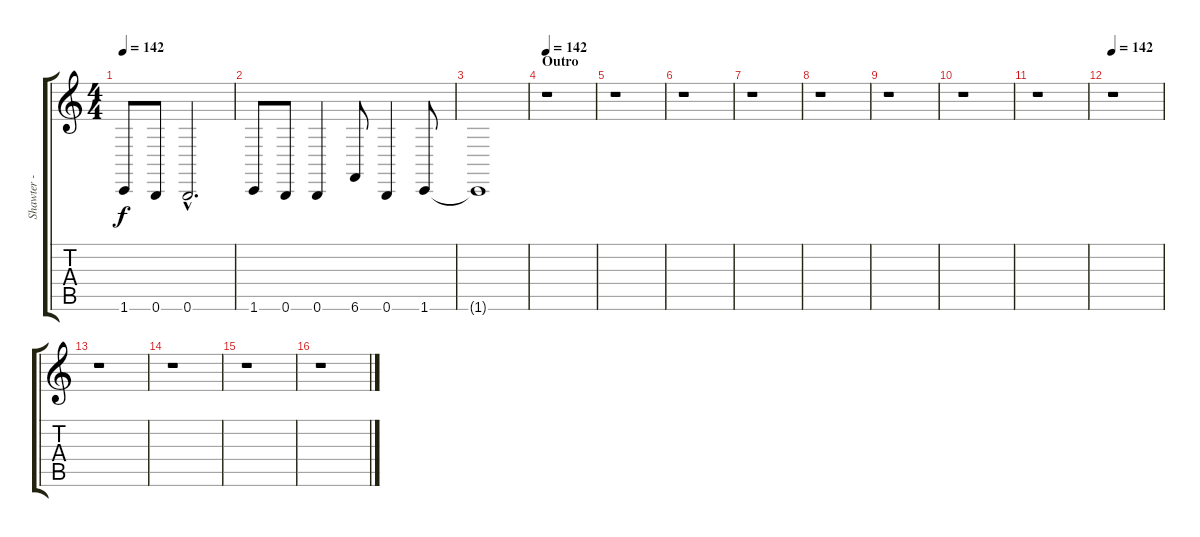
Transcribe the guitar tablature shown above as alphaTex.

\track ("Shawter - Machines 2" "Shawter - ") {instrument fx7echoes}
\staff {score tabs}
\tuning (Db4 Ab3 E3 B2 Gb2 B1) {hide}
\ts (4 4)
\tempo 142
\clef g2
\ks c
1.6{t}.8{dy f} 0.6.8 0.6{hac}.2{d} |
1.6.8 0.6.8 0.6.4 6.6.8 0.6.4 1.6.8 |
1.6{t}.1 |
\section ("" "Outro")
\tempo 142
r.1 |
r.1 |
r.1 |
r.1 |
r.1 |
r.1 |
r.1 |
r.1 |
\section ("" "")
\tempo 142
r.1 |
r.1 |
r.1 |
r.1 |
r.1
